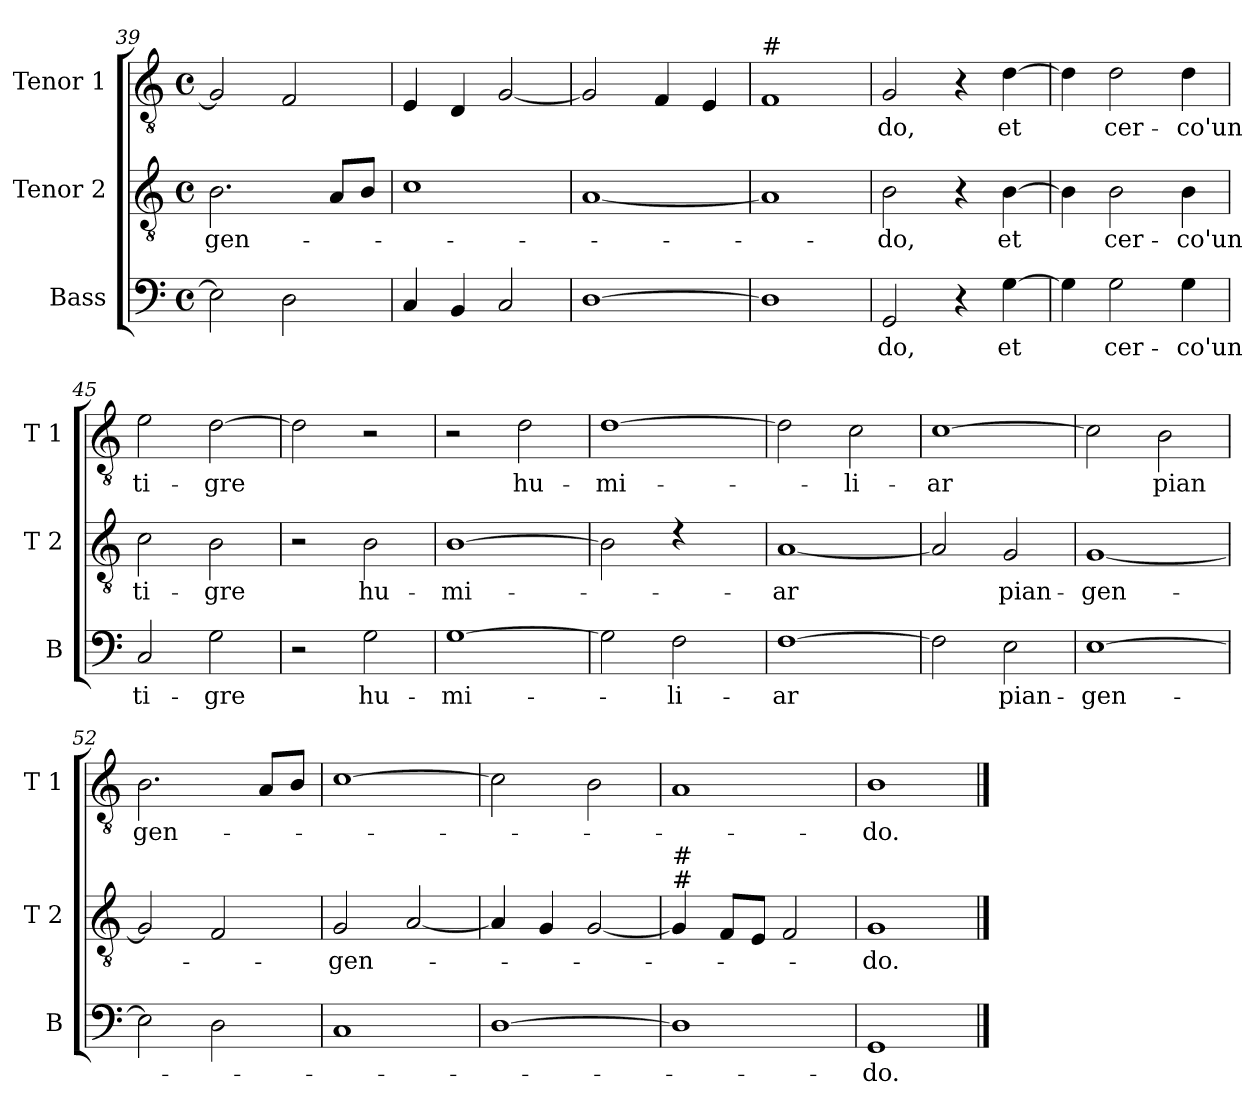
**kern	**text	**kern	**text	**kern	**text
*part3	*part3	*part2	*part2	*part1	*part1
*staff3	*staff3	*staff2	*staff2	*staff1	*staff1
*I"Bass	*	*I"Tenor 2	*	*I"Tenor 1	*
*I'B	*	*I'T 2	*	*I'T 1	*
*clefF4	*	*clefGv2	*	*clefGv2	*
*k[]	*	*k[]	*	*k[]	*
*C:	*	*C:	*	*C:	*
*M4/4	*	*M4/4	*	*M4/4	*
*met(c)	*	*met(c)	*	*met(c)	*
=39	=39	=39	=39	=39	=39
!	!	!	!LO:LY:b	!	!
2E\]	.	2.B\	-gen-	2G/]	.
2D\	.	.	.	2F/	.
.	.	8A/L	.	.	.
.	.	8B/J	.	.	.
=40	=40	=40	=40	=40	=40
4C/	.	1c	.	4E/	.
4BB/	.	.	.	4D/	.
2C/	.	.	.	[2G/	.
!!LO:LB:g=z
=41	=41	=41	=41	=41	=41
[1D	.	[1A	.	2G/]	.
.	.	.	.	4F/	.
.	.	.	.	4E/	.
=42	=42	=42	=42	=42	=42
!	!	!	!	!LO:TX:a:t=#	!
1D]	.	1A]	.	1F	.
=43	=43	=43	=43	=43	=43
!	!LO:LY:b	!	!LO:LY:b	!	!LO:LY:b
2GG/	-do,	2B\	-do,	2G/	-do,
4r	.	4r	.	4r	.
!	!LO:LY:b	!	!LO:LY:b	!	!LO:LY:b
[4G\	et	[4B\	et	[4d\	et
=44	=44	=44	=44	=44	=44
4G\]	.	4B\]	.	4d\]	.
!	!LO:LY:b	!	!LO:LY:b	!	!LO:LY:b
2G\	cer-	2B\	cer-	2d\	cer-
!	!LO:LY:b	!	!LO:LY:b	!	!LO:LY:b
4G\	-co'un	4B\	-co'un	4d\	-co'un
=45	=45	=45	=45	=45	=45
!	!LO:LY:b	!	!LO:LY:b	!	!LO:LY:b
2C/	ti-	2c\	ti-	2e\	ti-
!	!LO:LY:b	!	!LO:LY:b	!	!LO:LY:b
2G\	-gre	2B\	-gre	[2d\	-gre
!!LO:LB:g=z
=46	=46	=46	=46	=46	=46
2r	.	2r	.	2d\]	.
!	!LO:LY:b	!	!LO:LY:b	!	!
2G\	hu-	2B\	hu-	2r	.
=47	=47	=47	=47	=47	=47
!	!LO:LY:b	!	!LO:LY:b	!	!
[1G	-mi-	[1B	-mi-	2r	.
!	!	!	!	!	!LO:LY:b
.	.	.	.	2d\	hu-
=48	=48	=48	=48	=48	=48
!	!	!	!	!	!LO:LY:b
2G\]	.	2B\]	.	[1d	-mi-
!	!LO:LY:b	!	!LO:LY:b	!	!
2F\	-li-	4rc	-li-	.	.
.	.	4ryy	.	.	.
=49	=49	=49	=49	=49	=49
!	!LO:LY:b	!	!LO:LY:b	!	!
[1F	-ar	[1A	-ar	2d\]	.
!	!	!	!	!	!LO:LY:b
.	.	.	.	2c\	-li-
=50	=50	=50	=50	=50	=50
!	!	!	!	!	!LO:LY:b
2F\]	.	2A/]	.	[1c	-ar
!	!LO:LY:b	!	!LO:LY:b	!	!
2E\	pian-	2G/	pian-	.	.
!!LO:LB:g=z
=51	=51	=51	=51	=51	=51
!	!LO:LY:b	!	!LO:LY:b	!	!
[1E	-gen-	[1G	-gen-	2c\]	.
!	!	!	!	!	!LO:LY:b
.	.	.	.	2B\	pian
=52	=52	=52	=52	=52	=52
!	!	!	!	!	!LO:LY:b
2E\]	.	2G/]	.	2.B\	gen-
2D\	.	2F/	.	.	.
.	.	.	.	8A/L	.
.	.	.	.	8B/J	.
=53	=53	=53	=53	=53	=53
!	!	!	!LO:LY:b	!	!
1C	.	2G/	-gen-	[1c	.
.	.	[2A/	.	.	.
=54	=54	=54	=54	=54	=54
[1D	.	4A/]	.	2c\]	.
.	.	4G/	.	.	.
.	.	[2G/	.	2B\	.
=55	=55	=55	=55	=55	=55
!	!	!LO:TX:a:t=#	!	!	!
!	!	!LO:TX:a:t=#	!	!	!
1D]	.	4G/]	.	1A	.
.	.	8F/L	.	.	.
.	.	8E/J	.	.	.
.	.	2F/	.	.	.
=56	=56	=56	=56	=56	=56
!	!LO:LY:b	!	!LO:LY:b	!	!LO:LY:b
1GG	-do.	1G	-do.	1B	-do.
==	==	==	==	==	==
*-	*-	*-	*-	*-	*-
